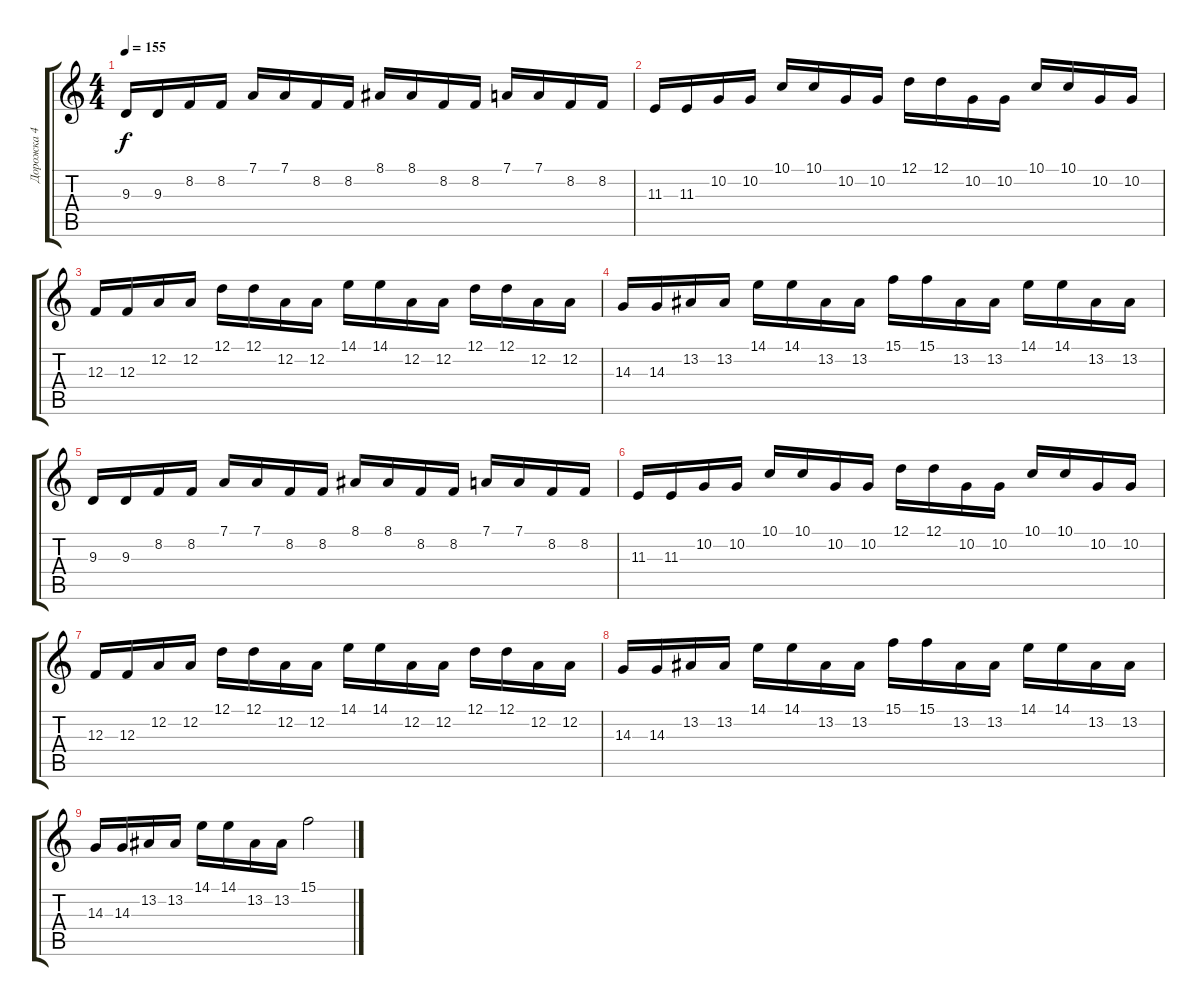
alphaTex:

\track ("Дорожка 4" "Дорожка 4") {instrument pizzicatostrings}
\staff {score tabs}
\tuning (D4 A3 F3 C3 G2 D2) {hide}
\ts (4 4)
\tempo 155
\clef g2
\ks c
9.3.16{dy f} 9.3.16 8.2.16 8.2.16 7.1.16 7.1.16 8.2.16 8.2.16 8.1.16 8.1.16 8.2.16 8.2.16 7.1.16 7.1.16 8.2.16 8.2.16 |
11.3.16 11.3.16 10.2.16 10.2.16 10.1.16 10.1.16 10.2.16 10.2.16 12.1.16 12.1.16 10.2.16 10.2.16 10.1.16 10.1.16 10.2.16 10.2.16 |
12.3.16 12.3.16 12.2.16 12.2.16 12.1.16 12.1.16 12.2.16 12.2.16 14.1.16 14.1.16 12.2.16 12.2.16 12.1.16 12.1.16 12.2.16 12.2.16 |
14.3.16 14.3.16 13.2.16 13.2.16 14.1.16 14.1.16 13.2.16 13.2.16 15.1.16 15.1.16 13.2.16 13.2.16 14.1.16 14.1.16 13.2.16 13.2.16 |
9.3.16 9.3.16 8.2.16 8.2.16 7.1.16 7.1.16 8.2.16 8.2.16 8.1.16 8.1.16 8.2.16 8.2.16 7.1.16 7.1.16 8.2.16 8.2.16 |
11.3.16 11.3.16 10.2.16 10.2.16 10.1.16 10.1.16 10.2.16 10.2.16 12.1.16 12.1.16 10.2.16 10.2.16 10.1.16 10.1.16 10.2.16 10.2.16 |
12.3.16 12.3.16 12.2.16 12.2.16 12.1.16 12.1.16 12.2.16 12.2.16 14.1.16 14.1.16 12.2.16 12.2.16 12.1.16 12.1.16 12.2.16 12.2.16 |
14.3.16 14.3.16 13.2.16 13.2.16 14.1.16 14.1.16 13.2.16 13.2.16 15.1.16 15.1.16 13.2.16 13.2.16 14.1.16 14.1.16 13.2.16 13.2.16 |
14.3.16 14.3.16 13.2.16 13.2.16 14.1.16 14.1.16 13.2.16 13.2.16 15.1.2
